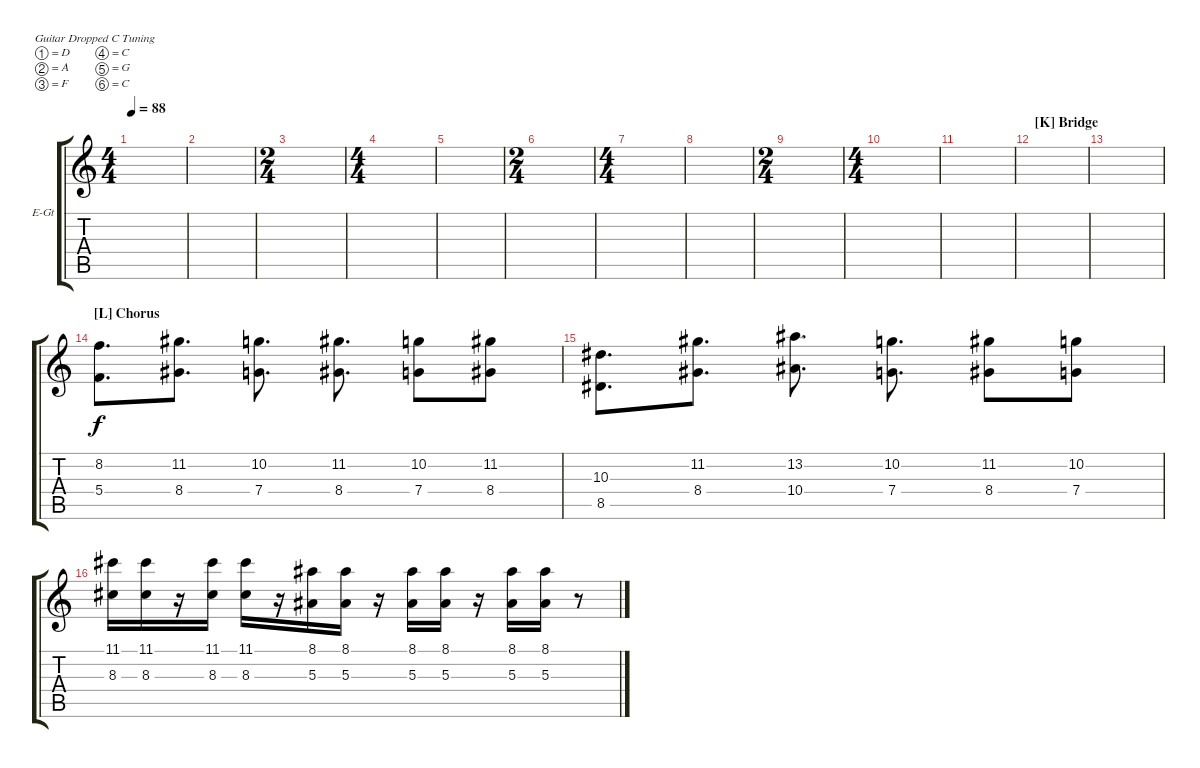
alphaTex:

\defaultSystemsLayout 4
\bracketExtendMode groupsimilarinstruments
\firstSystemTrackNameOrientation horizontal
\otherSystemsTrackNameOrientation horizontal
\track ("Guitar 2" "E-Gt") {instrument distortionguitar}
\staff {score tabs}
\tuning (D4 A3 F3 C3 G2 C2)
\ts (4 4)
\tempo 88
\clef g2
\scale
0.39527
\ks c
|
\scale
0.209459 |
\ts (2 4)
\scale
0.39527 |
\ts (4 4)
\scale
0.39527 |
\scale
0.209459 |
\ts (2 4)
\scale
0.39527 |
\ts (4 4)
\scale
0.39527 |
\scale
0.209459 |
\ts (2 4)
\scale
0.39527 |
\ts (4 4)
\scale
0.39527 |
\scale
0.209459 |
\section ("K" "Bridge")
\scale
0.333333 |
\scale
0.333333 |
\section ("L" "Chorus")
\scale
0.333333 (5.4 8.2).8{d} (8.4 11.2).8{d} (7.4 10.2).8{d} (8.4 11.2).8{d} (7.4 10.2).8 (8.4 11.2).8 |
\scale
0.333333 (10.3 8.5).8{d} (8.4 11.2).8{d} (10.4 13.2).8{d} (7.4 10.2).8{d} (8.4 11.2).8 (7.4 10.2).8 |
\scale
0.333333 (11.1 8.3).16 (11.1 8.3).16 r.16 (11.1 8.3).16 (11.1 8.3).16 r.16 (8.1 5.3).16 (8.1 5.3).16 r.16 (8.1 5.3).16 (8.1 5.3).16 r.16 (8.1 5.3).16 (8.1 5.3).16 r.8
